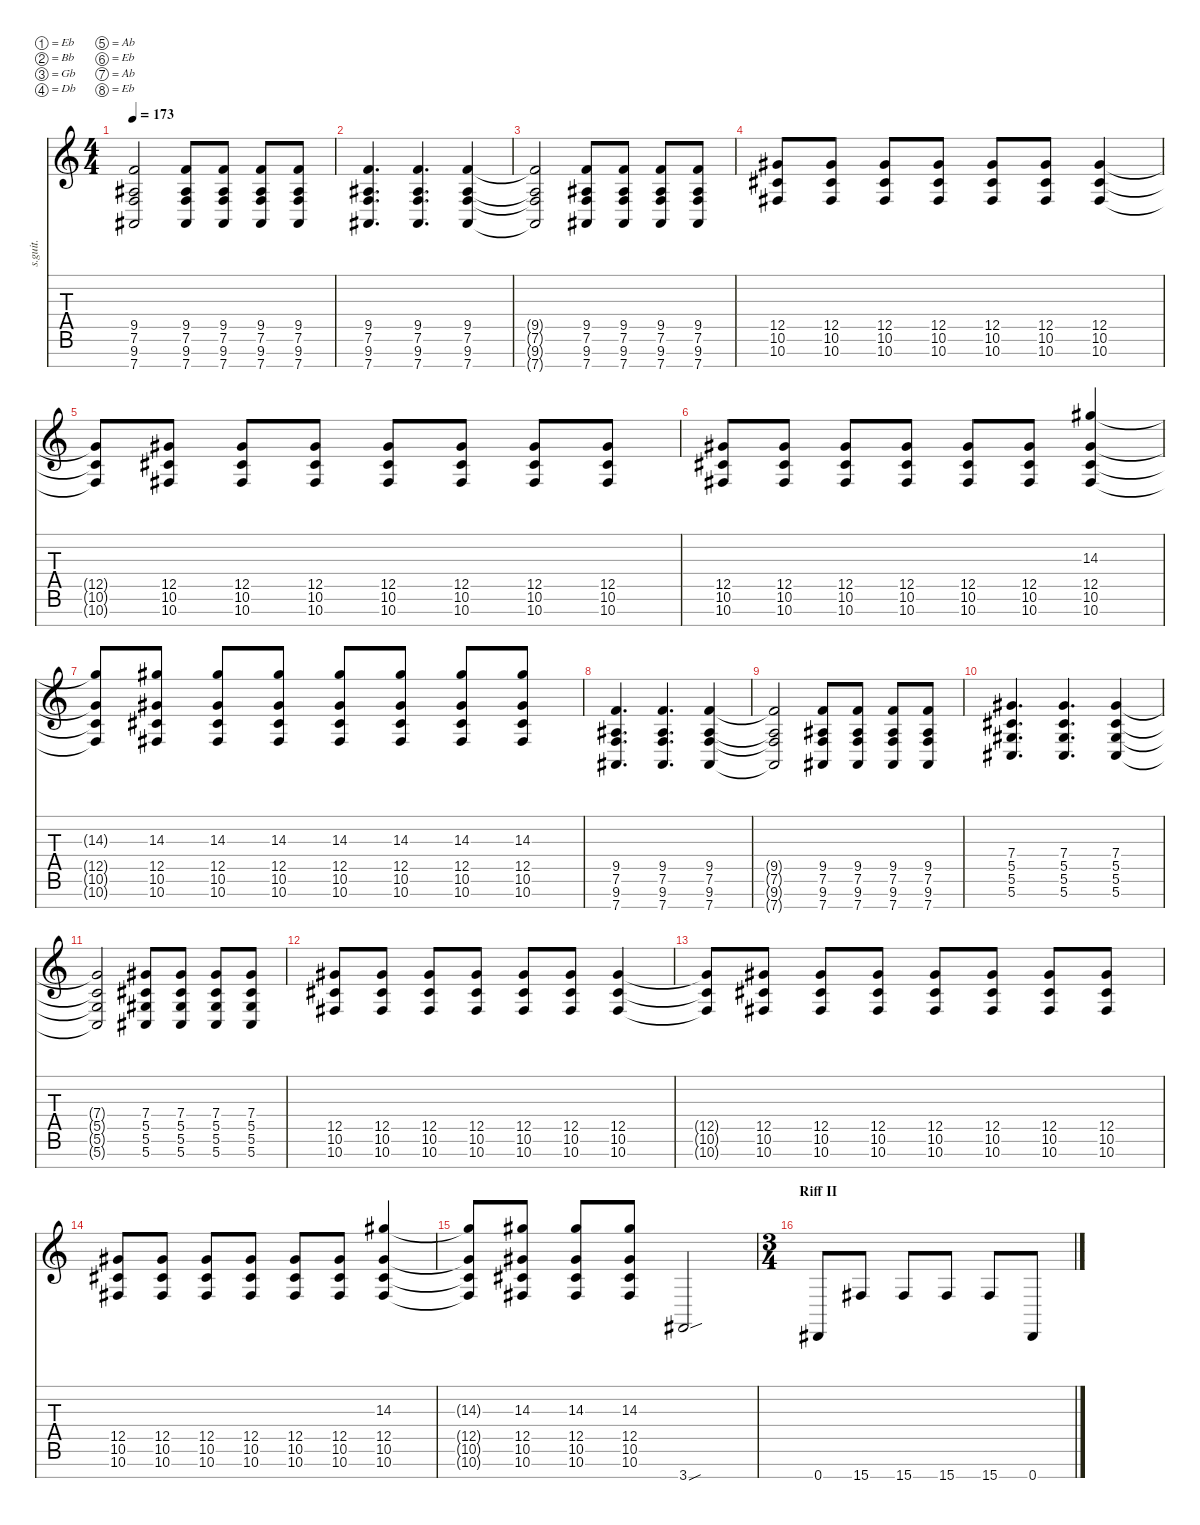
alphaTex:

\defaultSystemsLayout 4
\hideDynamics
\bracketExtendMode nobrackets
\track ("IV" "s.guit.") {instrument distortionguitar}
\staff {score tabs}
\tuning (Eb4 Bb3 Gb3 Db3 Ab2 Eb2 Ab1 Eb1)
\ts (4 4)
\tempo 173
\clef g2
\ks c
(9.5{t} 7.6{t acc #} 7.8{t acc #} 9.7{t}).2{lyrics (0 "") lyrics (1 "") lyrics (2 "") lyrics (3 "") lyrics (4 "") dy mf} (7.8{acc #} 7.6{acc #} 9.5 9.7).8{lyrics (0 "") lyrics (1 "") lyrics (2 "") lyrics (3 "") lyrics (4 "")} (7.8{acc #} 7.6{acc #} 9.5 9.7).8{lyrics (0 "") lyrics (1 "") lyrics (2 "") lyrics (3 "") lyrics (4 "")} (7.8{acc #} 7.6{acc #} 9.5 9.7).8{lyrics (0 "") lyrics (1 "") lyrics (2 "") lyrics (3 "") lyrics (4 "")} (7.8{acc #} 7.6{acc #} 9.5 9.7).8{lyrics (0 "") lyrics (1 "") lyrics (2 "") lyrics (3 "") lyrics (4 "")} |
(7.8{acc #} 7.6{acc #} 9.5 9.7).4{d lyrics (0 "") lyrics (1 "") lyrics (2 "") lyrics (3 "") lyrics (4 "")} (7.8{acc #} 7.6{acc #} 9.5 9.7).4{d lyrics (0 "") lyrics (1 "") lyrics (2 "") lyrics (3 "") lyrics (4 "")} (7.8{acc #} 7.6{acc #} 9.5 9.7).4{lyrics (0 "") lyrics (1 "") lyrics (2 "") lyrics (3 "") lyrics (4 "")} |
(9.5{t} 7.6{t acc #} 7.8{t acc #} 9.7{t}).2{lyrics (0 "") lyrics (1 "") lyrics (2 "") lyrics (3 "") lyrics (4 "")} (7.8{acc #} 7.6{acc #} 9.5 9.7).8{lyrics (0 "") lyrics (1 "") lyrics (2 "") lyrics (3 "") lyrics (4 "")} (7.8{acc #} 7.6{acc #} 9.5 9.7).8{lyrics (0 "") lyrics (1 "") lyrics (2 "") lyrics (3 "") lyrics (4 "")} (7.8{acc #} 7.6{acc #} 9.5 9.7).8{lyrics (0 "") lyrics (1 "") lyrics (2 "") lyrics (3 "") lyrics (4 "")} (7.8{acc #} 7.6{acc #} 9.5 9.7).8{lyrics (0 "") lyrics (1 "") lyrics (2 "") lyrics (3 "") lyrics (4 "")} |
(10.7{acc #} 12.5{acc #} 10.6{acc #}).8{lyrics (0 "") lyrics (1 "") lyrics (2 "") lyrics (3 "") lyrics (4 "")} (10.6{acc #} 10.7{acc #} 12.5{acc #}).8{lyrics (0 "") lyrics (1 "") lyrics (2 "") lyrics (3 "") lyrics (4 "")} (10.7{acc #} 10.6{acc #} 12.5{acc #}).8{lyrics (0 "") lyrics (1 "") lyrics (2 "") lyrics (3 "") lyrics (4 "")} (10.7{acc #} 10.6{acc #} 12.5{acc #}).8{lyrics (0 "") lyrics (1 "") lyrics (2 "") lyrics (3 "") lyrics (4 "")} (12.5{acc #} 10.6{acc #} 10.7{acc #}).8{lyrics (0 "") lyrics (1 "") lyrics (2 "") lyrics (3 "") lyrics (4 "")} (12.5{acc #} 10.6{acc #} 10.7{acc #}).8{lyrics (0 "") lyrics (1 "") lyrics (2 "") lyrics (3 "") lyrics (4 "")} (10.7{acc #} 10.6{acc #} 12.5{acc #}).4{lyrics (0 "") lyrics (1 "") lyrics (2 "") lyrics (3 "") lyrics (4 "")} |
(10.7{t acc #} 10.6{t acc #} 12.5{t acc #}).8{lyrics (0 "") lyrics (1 "") lyrics (2 "") lyrics (3 "") lyrics (4 "")} (12.5{acc #} 10.6{acc #} 10.7{acc #}).8{lyrics (0 "") lyrics (1 "") lyrics (2 "") lyrics (3 "") lyrics (4 "")} (12.5{acc #} 10.6{acc #} 10.7{acc #}).8{lyrics (0 "") lyrics (1 "") lyrics (2 "") lyrics (3 "") lyrics (4 "")} (12.5{acc #} 10.6{acc #} 10.7{acc #}).8{lyrics (0 "") lyrics (1 "") lyrics (2 "") lyrics (3 "") lyrics (4 "")} (12.5{acc #} 10.6{acc #} 10.7{acc #}).8{lyrics (0 "") lyrics (1 "") lyrics (2 "") lyrics (3 "") lyrics (4 "")} (12.5{acc #} 10.6{acc #} 10.7{acc #}).8{lyrics (0 "") lyrics (1 "") lyrics (2 "") lyrics (3 "") lyrics (4 "")} (12.5{acc #} 10.6{acc #} 10.7{acc #}).8{lyrics (0 "") lyrics (1 "") lyrics (2 "") lyrics (3 "") lyrics (4 "")} (12.5{acc #} 10.6{acc #} 10.7{acc #}).8{lyrics (0 "") lyrics (1 "") lyrics (2 "") lyrics (3 "") lyrics (4 "")} |
(10.7{acc #} 12.5{acc #} 10.6{acc #}).8{lyrics (0 "") lyrics (1 "") lyrics (2 "") lyrics (3 "") lyrics (4 "")} (10.6{acc #} 10.7{acc #} 12.5{acc #}).8{lyrics (0 "") lyrics (1 "") lyrics (2 "") lyrics (3 "") lyrics (4 "")} (10.7{acc #} 10.6{acc #} 12.5{acc #}).8{lyrics (0 "") lyrics (1 "") lyrics (2 "") lyrics (3 "") lyrics (4 "")} (10.7{acc #} 10.6{acc #} 12.5{acc #}).8{lyrics (0 "") lyrics (1 "") lyrics (2 "") lyrics (3 "") lyrics (4 "")} (12.5{acc #} 10.6{acc #} 10.7{acc #}).8{lyrics (0 "") lyrics (1 "") lyrics (2 "") lyrics (3 "") lyrics (4 "")} (12.5{acc #} 10.6{acc #} 10.7{acc #}).8{lyrics (0 "") lyrics (1 "") lyrics (2 "") lyrics (3 "") lyrics (4 "")} (10.7{acc #} 10.6{acc #} 12.5{acc #} 14.3{acc #}).4{lyrics (0 "") lyrics (1 "") lyrics (2 "") lyrics (3 "") lyrics (4 "")} |
(10.7{t acc #} 10.6{t acc #} 12.5{t acc #} 14.3{t acc #}).8{lyrics (0 "") lyrics (1 "") lyrics (2 "") lyrics (3 "") lyrics (4 "")} (12.5{acc #} 10.6{acc #} 10.7{acc #} 14.3{acc #}).8{lyrics (0 "") lyrics (1 "") lyrics (2 "") lyrics (3 "") lyrics (4 "")} (12.5{acc #} 10.6{acc #} 10.7{acc #} 14.3{acc #}).8{lyrics (0 "") lyrics (1 "") lyrics (2 "") lyrics (3 "") lyrics (4 "")} (12.5{acc #} 10.6{acc #} 10.7{acc #} 14.3{acc #}).8{lyrics (0 "") lyrics (1 "") lyrics (2 "") lyrics (3 "") lyrics (4 "")} (12.5{acc #} 10.6{acc #} 10.7{acc #} 14.3{acc #}).8{lyrics (0 "") lyrics (1 "") lyrics (2 "") lyrics (3 "") lyrics (4 "")} (12.5{acc #} 10.6{acc #} 10.7{acc #} 14.3{acc #}).8{lyrics (0 "") lyrics (1 "") lyrics (2 "") lyrics (3 "") lyrics (4 "")} (12.5{acc #} 10.6{acc #} 10.7{acc #} 14.3{acc #}).8{lyrics (0 "") lyrics (1 "") lyrics (2 "") lyrics (3 "") lyrics (4 "")} (12.5{acc #} 10.6{acc #} 10.7{acc #} 14.3{acc #}).8{lyrics (0 "") lyrics (1 "") lyrics (2 "") lyrics (3 "") lyrics (4 "")} |
(7.6{acc #} 9.5 9.7 7.8{acc #}).4{d lyrics (0 "") lyrics (1 "") lyrics (2 "") lyrics (3 "") lyrics (4 "")} (7.6{acc #} 9.5 9.7 7.8{acc #}).4{d lyrics (0 "") lyrics (1 "") lyrics (2 "") lyrics (3 "") lyrics (4 "")} (7.6{acc #} 9.5 9.7 7.8{acc #}).4{lyrics (0 "") lyrics (1 "") lyrics (2 "") lyrics (3 "") lyrics (4 "")} |
(9.5{t} 7.6{t acc #} 7.8{t acc #} 9.7{t}).2{lyrics (0 "") lyrics (1 "") lyrics (2 "") lyrics (3 "") lyrics (4 "")} (7.6{acc #} 9.5 9.7 7.8{acc #}).8{lyrics (0 "") lyrics (1 "") lyrics (2 "") lyrics (3 "") lyrics (4 "")} (7.6{acc #} 9.5 9.7 7.8{acc #}).8{lyrics (0 "") lyrics (1 "") lyrics (2 "") lyrics (3 "") lyrics (4 "")} (7.6{acc #} 9.5 9.7 7.8{acc #}).8{lyrics (0 "") lyrics (1 "") lyrics (2 "") lyrics (3 "") lyrics (4 "")} (7.6{acc #} 9.5 9.7 7.8{acc #}).8{lyrics (0 "") lyrics (1 "") lyrics (2 "") lyrics (3 "") lyrics (4 "")} |
(5.7{acc #} 5.5{acc #} 5.6{acc #} 7.4{acc #}).4{d lyrics (0 "") lyrics (1 "") lyrics (2 "") lyrics (3 "") lyrics (4 "")} (5.7{acc #} 5.5{acc #} 5.6{acc #} 7.4{acc #}).4{d lyrics (0 "") lyrics (1 "") lyrics (2 "") lyrics (3 "") lyrics (4 "")} (5.7{acc #} 5.5{acc #} 5.6{acc #} 7.4{acc #}).4{lyrics (0 "") lyrics (1 "") lyrics (2 "") lyrics (3 "") lyrics (4 "")} |
(5.5{t acc #} 5.6{t acc #} 5.7{t acc #} 7.4{t acc #}).2{lyrics (0 "") lyrics (1 "") lyrics (2 "") lyrics (3 "") lyrics (4 "")} (5.5{acc #} 5.6{acc #} 5.7{acc #} 7.4{acc #}).8{lyrics (0 "") lyrics (1 "") lyrics (2 "") lyrics (3 "") lyrics (4 "")} (5.5{acc #} 5.6{acc #} 5.7{acc #} 7.4{acc #}).8{lyrics (0 "") lyrics (1 "") lyrics (2 "") lyrics (3 "") lyrics (4 "")} (5.5{acc #} 5.6{acc #} 5.7{acc #} 7.4{acc #}).8{lyrics (0 "") lyrics (1 "") lyrics (2 "") lyrics (3 "") lyrics (4 "")} (5.5{acc #} 5.6{acc #} 5.7{acc #} 7.4{acc #}).8{lyrics (0 "") lyrics (1 "") lyrics (2 "") lyrics (3 "") lyrics (4 "")} |
(10.7{acc #} 12.5{acc #} 10.6{acc #}).8{lyrics (0 "") lyrics (1 "") lyrics (2 "") lyrics (3 "") lyrics (4 "")} (10.6{acc #} 10.7{acc #} 12.5{acc #}).8{lyrics (0 "") lyrics (1 "") lyrics (2 "") lyrics (3 "") lyrics (4 "")} (10.7{acc #} 10.6{acc #} 12.5{acc #}).8{lyrics (0 "") lyrics (1 "") lyrics (2 "") lyrics (3 "") lyrics (4 "")} (10.7{acc #} 10.6{acc #} 12.5{acc #}).8{lyrics (0 "") lyrics (1 "") lyrics (2 "") lyrics (3 "") lyrics (4 "")} (12.5{acc #} 10.6{acc #} 10.7{acc #}).8{lyrics (0 "") lyrics (1 "") lyrics (2 "") lyrics (3 "") lyrics (4 "")} (12.5{acc #} 10.6{acc #} 10.7{acc #}).8{lyrics (0 "") lyrics (1 "") lyrics (2 "") lyrics (3 "") lyrics (4 "")} (10.7{acc #} 10.6{acc #} 12.5{acc #}).4{lyrics (0 "") lyrics (1 "") lyrics (2 "") lyrics (3 "") lyrics (4 "")} |
(10.7{t acc #} 10.6{t acc #} 12.5{t acc #}).8{lyrics (0 "") lyrics (1 "") lyrics (2 "") lyrics (3 "") lyrics (4 "")} (12.5{acc #} 10.6{acc #} 10.7{acc #}).8{lyrics (0 "") lyrics (1 "") lyrics (2 "") lyrics (3 "") lyrics (4 "")} (12.5{acc #} 10.6{acc #} 10.7{acc #}).8{lyrics (0 "") lyrics (1 "") lyrics (2 "") lyrics (3 "") lyrics (4 "")} (12.5{acc #} 10.6{acc #} 10.7{acc #}).8{lyrics (0 "") lyrics (1 "") lyrics (2 "") lyrics (3 "") lyrics (4 "")} (12.5{acc #} 10.6{acc #} 10.7{acc #}).8{lyrics (0 "") lyrics (1 "") lyrics (2 "") lyrics (3 "") lyrics (4 "")} (12.5{acc #} 10.6{acc #} 10.7{acc #}).8{lyrics (0 "") lyrics (1 "") lyrics (2 "") lyrics (3 "") lyrics (4 "")} (12.5{acc #} 10.6{acc #} 10.7{acc #}).8{lyrics (0 "") lyrics (1 "") lyrics (2 "") lyrics (3 "") lyrics (4 "")} (12.5{acc #} 10.6{acc #} 10.7{acc #}).8{lyrics (0 "") lyrics (1 "") lyrics (2 "") lyrics (3 "") lyrics (4 "")} |
(10.7{acc #} 12.5{acc #} 10.6{acc #}).8{lyrics (0 "") lyrics (1 "") lyrics (2 "") lyrics (3 "") lyrics (4 "")} (10.6{acc #} 10.7{acc #} 12.5{acc #}).8{lyrics (0 "") lyrics (1 "") lyrics (2 "") lyrics (3 "") lyrics (4 "")} (10.7{acc #} 10.6{acc #} 12.5{acc #}).8{lyrics (0 "") lyrics (1 "") lyrics (2 "") lyrics (3 "") lyrics (4 "")} (10.7{acc #} 10.6{acc #} 12.5{acc #}).8{lyrics (0 "") lyrics (1 "") lyrics (2 "") lyrics (3 "") lyrics (4 "")} (12.5{acc #} 10.6{acc #} 10.7{acc #}).8{lyrics (0 "") lyrics (1 "") lyrics (2 "") lyrics (3 "") lyrics (4 "")} (12.5{acc #} 10.6{acc #} 10.7{acc #}).8{lyrics (0 "") lyrics (1 "") lyrics (2 "") lyrics (3 "") lyrics (4 "")} (10.7{acc #} 10.6{acc #} 12.5{acc #} 14.3{acc #}).4{lyrics (0 "") lyrics (1 "") lyrics (2 "") lyrics (3 "") lyrics (4 "")} |
(10.7{t acc #} 10.6{t acc #} 12.5{t acc #} 14.3{t acc #}).8{lyrics (0 "") lyrics (1 "") lyrics (2 "") lyrics (3 "") lyrics (4 "")} (12.5{acc #} 10.6{acc #} 10.7{acc #} 14.3{acc #}).8{lyrics (0 "") lyrics (1 "") lyrics (2 "") lyrics (3 "") lyrics (4 "")} (12.5{acc #} 10.6{acc #} 10.7{acc #} 14.3{acc #}).8{lyrics (0 "") lyrics (1 "") lyrics (2 "") lyrics (3 "") lyrics (4 "")} (12.5{acc #} 10.6{acc #} 10.7{acc #} 14.3{acc #}).8{lyrics (0 "") lyrics (1 "") lyrics (2 "") lyrics (3 "") lyrics (4 "")} 3.8{sou acc #}.2{lyrics (0 "") lyrics (1 "") lyrics (2 "") lyrics (3 "") lyrics (4 "")} |
\ts (3 4)
\beaming (8 2 2 2 2)
\section ("" "Riff II")
0.8{acc #}.8{lyrics (0 "") lyrics (1 "") lyrics (2 "") lyrics (3 "") lyrics (4 "")} 15.8{acc #}.8{lyrics (0 "") lyrics (1 "") lyrics (2 "") lyrics (3 "") lyrics (4 "")} 15.8{acc #}.8{lyrics (0 "") lyrics (1 "") lyrics (2 "") lyrics (3 "") lyrics (4 "")} 15.8{acc #}.8{lyrics (0 "") lyrics (1 "") lyrics (2 "") lyrics (3 "") lyrics (4 "")} 15.8{acc #}.8{lyrics (0 "") lyrics (1 "") lyrics (2 "") lyrics (3 "") lyrics (4 "")} 0.8{acc #}.8{lyrics (0 "") lyrics (1 "") lyrics (2 "") lyrics (3 "") lyrics (4 "")}
